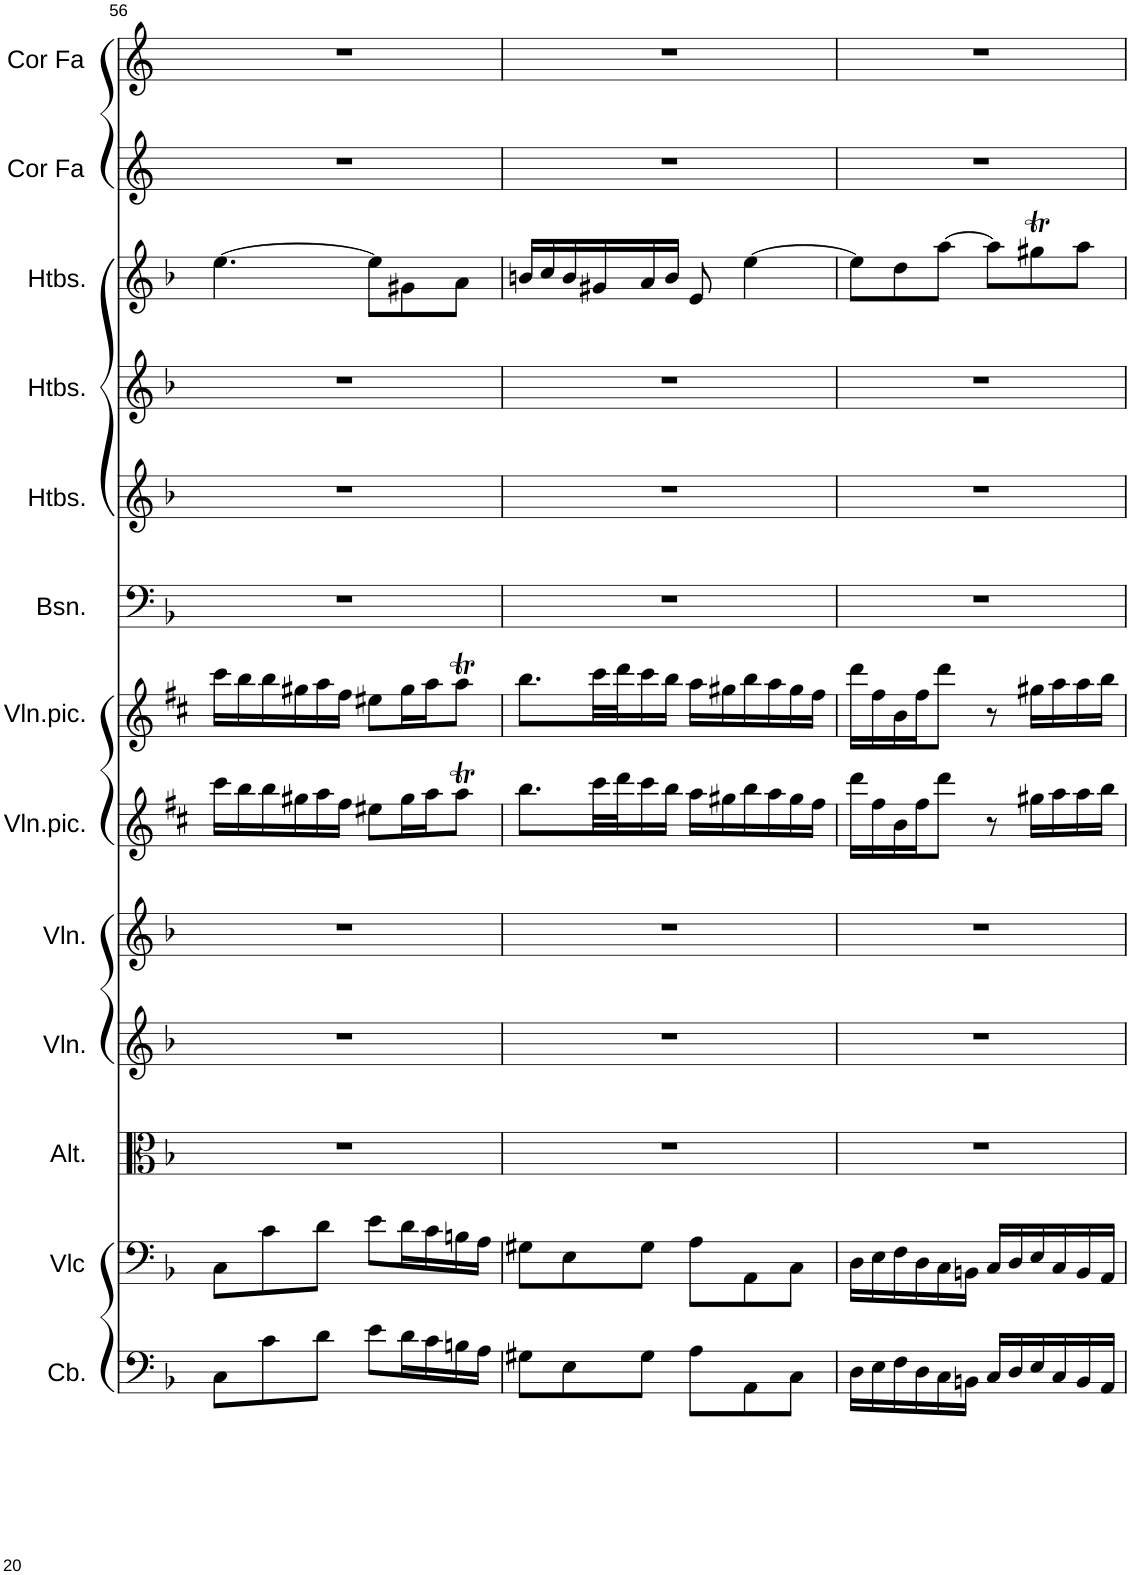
**kern	**kern	**kern	**kern	**kern	**kern	**kern	**kern	**kern	**kern	**kern	**kern	**kern
*part13	*part12	*part11	*part10	*part9	*part8	*part7	*part6	*part5	*part4	*part3	*part2	*part1
*staff13	*staff12	*staff11	*staff10	*staff9	*staff8	*staff7	*staff6	*staff5	*staff4	*staff3	*staff2	*staff1
*I"Contrebasse	*I"Violoncelle	*I"Alto	*I"Violon	*I"Violon	*I"Violon	*I"Violon piccolo	*I"Basson	*I"Hautbois	*I"Hautbois	*I"Hautbois	*I"Cor en Fa	*I"Cor en Fa
*I'Cb.	*I'Vlc	*I'Alt.	*I'Vln.	*I'Vln.	*	*I'Vln.pic.	*I'Bsn.	*I'Htbs.	*I'Htbs.	*I'Htbs.	*I'Cor Fa	*I'Cor Fa
!!LO:PB:g=z
*clefF4	*clefF4	*clefC3	*clefG2	*clefG2	*clefG2	*clefG2	*clefF4	*clefG2	*clefG2	*clefG2	*clefG2	*clefG2
*Trd7c12	*	*	*	*	*Trd5c9	*Trd5c9	*	*	*	*	*Trd4c7	*Trd4c7
*k[b-]	*k[b-]	*k[b-]	*k[b-]	*k[b-]	*k[f#c#]	*k[f#c#]	*k[b-]	*k[b-]	*k[b-]	*k[b-]	*k[]	*k[]
*M6/8	*M6/8	*M6/8	*M6/8	*M6/8	*M6/8	*M6/8	*M6/8	*M6/8	*M6/8	*M6/8	*M6/8	*M6/8
=56	=56	=56	=56	=56	=56	=56	=56	=56	=56	=56	=56	=56
8C\L	8C\L	2.r	2.r	2.r	16ccc#\LL	16ccc#\LL	2.r	2.r	2.r	[4.ee\	2.r	2.r
.	.	.	.	.	16bb\	16bb\	.	.	.	.	.	.
8c\	8c\	.	.	.	16bb\	16bb\	.	.	.	.	.	.
.	.	.	.	.	16gg#X\	16gg#X\	.	.	.	.	.	.
8d\J	8d\J	.	.	.	16aa\	16aa\	.	.	.	.	.	.
.	.	.	.	.	16ff#\JJ	16ff#\JJ	.	.	.	.	.	.
8e\L	8e\L	.	.	.	8ee#X\L	8ee#X\L	.	.	.	8ee\L]	.	.
16d\L	16d\L	.	.	.	16gg#\L	16gg#\L	.	.	.	8g#X\	.	.
16c\	16c\	.	.	.	16aa\J	16aa\J	.	.	.	.	.	.
16Bn\	16Bn\	.	.	.	8aaT\J	8aaT\J	.	.	.	8a\J	.	.
16A\JJ	16A\JJ	.	.	.	.	.	.	.	.	.	.	.
=57	=57	=57	=57	=57	=57	=57	=57	=57	=57	=57	=57	=57
8G#X\L	8G#X\L	2.r	2.r	2.r	8.bb\L	8.bb\L	2.r	2.r	2.r	16bn/LL	2.r	2.r
.	.	.	.	.	.	.	.	.	.	16cc/	.	.
8E\	8E\	.	.	.	.	.	.	.	.	16b/	.	.
.	.	.	.	.	32ccc#\LL	32ccc#\LL	.	.	.	16g#X/	.	.
.	.	.	.	.	32ddd\J	32ddd\J	.	.	.	.	.	.
8G#\J	8G#\J	.	.	.	16ccc#\	16ccc#\	.	.	.	16a/	.	.
.	.	.	.	.	16bb\JJ	16bb\JJ	.	.	.	16b/JJ	.	.
8A\L	8A\L	.	.	.	16aa\LL	16aa\LL	.	.	.	8e/	.	.
.	.	.	.	.	16gg#X\	16gg#X\	.	.	.	.	.	.
8AA\	8AA\	.	.	.	16bb\	16bb\	.	.	.	[4ee\	.	.
.	.	.	.	.	16aa\	16aa\	.	.	.	.	.	.
8C\J	8C\J	.	.	.	16gg#\	16gg#\	.	.	.	.	.	.
.	.	.	.	.	16ff#\JJ	16ff#\JJ	.	.	.	.	.	.
=58	=58	=58	=58	=58	=58	=58	=58	=58	=58	=58	=58	=58
16D\LL	16D\LL	2.r	2.r	2.r	16ddd\LL	16ddd\LL	2.r	2.r	2.r	8ee\L]	2.r	2.r
16E\	16E\	.	.	.	16ff#\	16ff#\	.	.	.	.	.	.
16F\	16F\	.	.	.	16b\	16b\	.	.	.	8dd\	.	.
16D\	16D\	.	.	.	16ff#\J	16ff#\J	.	.	.	.	.	.
16C\	16C\	.	.	.	8ddd\J	8ddd\J	.	.	.	[8aa\J	.	.
16BBn\JJ	16BBn\JJ	.	.	.	.	.	.	.	.	.	.	.
16C/LL	16C/LL	.	.	.	8r	8r	.	.	.	8aa\L]	.	.
16D/	16D/	.	.	.	.	.	.	.	.	.	.	.
16E/	16E/	.	.	.	16gg#X\LL	16gg#X\LL	.	.	.	8gg#Xt\	.	.
16C/	16C/	.	.	.	16aa\	16aa\	.	.	.	.	.	.
16BB/	16BB/	.	.	.	16aa\	16aa\	.	.	.	8aa\J	.	.
16AA/JJ	16AA/JJ	.	.	.	16bb\JJ	16bb\JJ	.	.	.	.	.	.
=	=	=	=	=	=	=	=	=	=	=	=	=
*-	*-	*-	*-	*-	*-	*-	*-	*-	*-	*-	*-	*-
